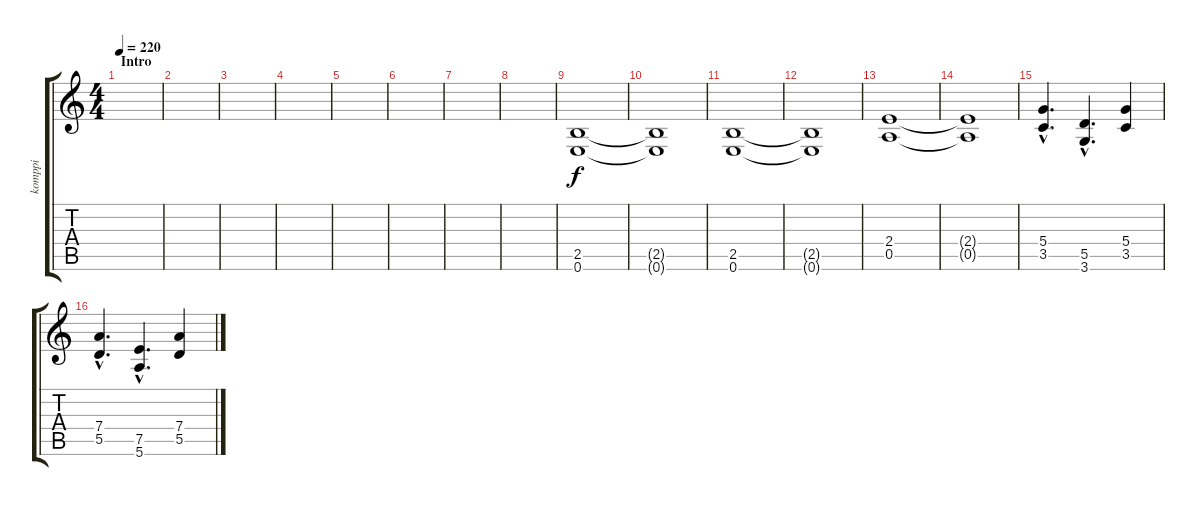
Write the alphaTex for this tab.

\track ("komppi" "komppi") {instrument distortionguitar}
\staff {score tabs}
\tuning (E4 B3 G3 D3 A2 E2) {hide}
\ts (4 4)
\section ("" "Intro")
\tempo 220
\clef g2
\ks c
|
|
|
|
|
|
|
|
(2.5 0.6).1 |
(2.5{t} 0.6{t}).1 |
(2.5 0.6).1 |
(2.5{t} 0.6{t}).1 |
(2.4 0.5).1 |
(2.4{t} 0.5{t}).1 |
(5.4{hac} 3.5{hac}).4{d} (5.5{hac} 3.6{hac}).4{d} (5.4 3.5).4 |
(7.4{hac} 5.5{hac}).4{d} (7.5{hac} 5.6{hac}).4{d} (7.4 5.5).4
